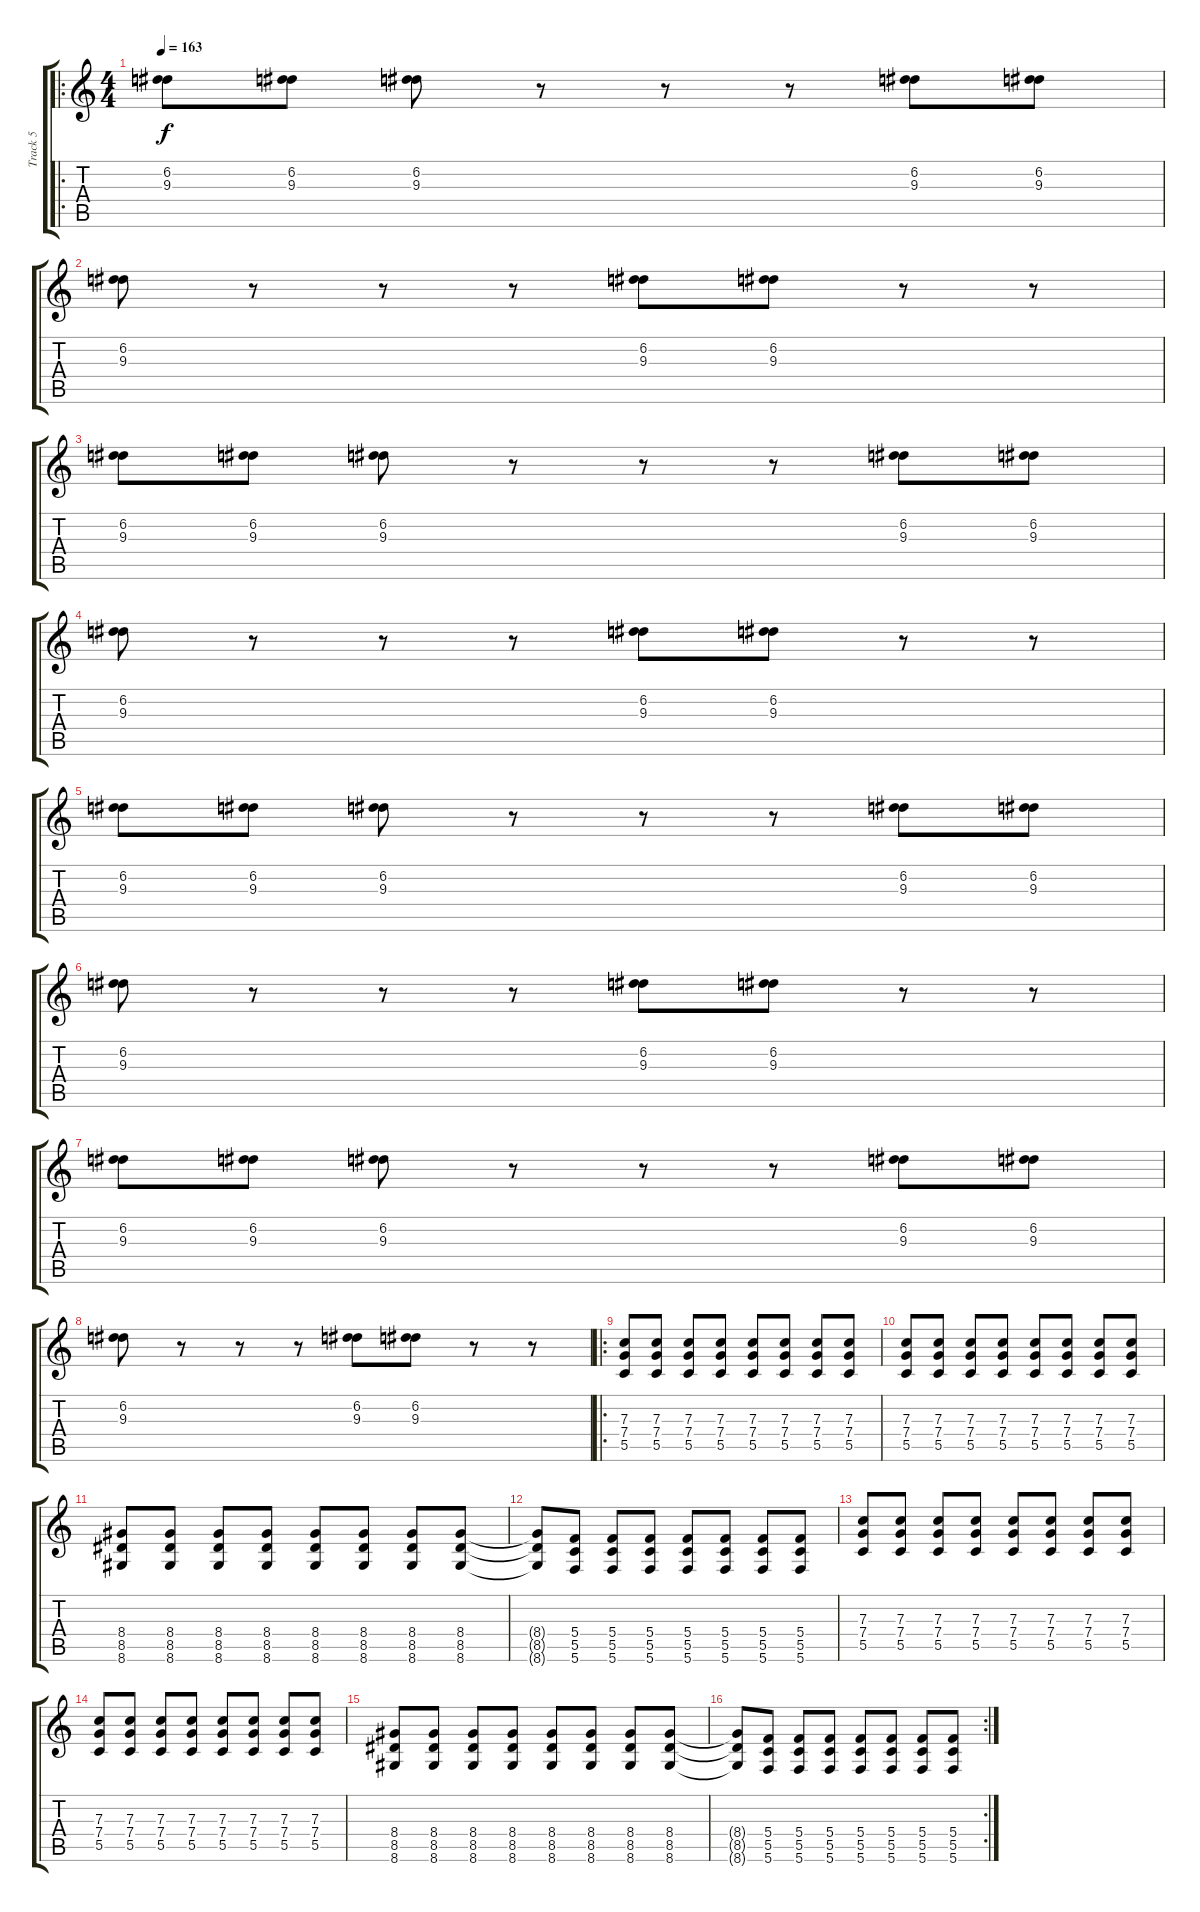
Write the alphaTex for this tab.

\track ("Track 5" "Track 5") {instrument distortionguitar}
\staff {score tabs}
\tuning (D4 A3 F3 C3 G2 C2) {hide}
\ro
\ts (4 4)
\tempo 163
\clef g2
\ks c
(6.2 9.3).8{dy f} (6.2 9.3).8 (6.2 9.3).8 r.8 r.8 r.8 (6.2 9.3).8 (6.2 9.3).8 |
(6.2 9.3).8 r.8 r.8 r.8 (6.2 9.3).8 (6.2 9.3).8 r.8 r.8 |
(6.2 9.3).8 (6.2 9.3).8 (6.2 9.3).8 r.8 r.8 r.8 (6.2 9.3).8 (6.2 9.3).8 |
(6.2 9.3).8 r.8 r.8 r.8 (6.2 9.3).8 (6.2 9.3).8 r.8 r.8 |
(6.2 9.3).8 (6.2 9.3).8 (6.2 9.3).8 r.8 r.8 r.8 (6.2 9.3).8 (6.2 9.3).8 |
(6.2 9.3).8 r.8 r.8 r.8 (6.2 9.3).8 (6.2 9.3).8 r.8 r.8 |
(6.2 9.3).8 (6.2 9.3).8 (6.2 9.3).8 r.8 r.8 r.8 (6.2 9.3).8 (6.2 9.3).8 |
(6.2 9.3).8 r.8 r.8 r.8 (6.2 9.3).8 (6.2 9.3).8 r.8 r.8 |
\ro
(7.3 7.4 5.5).8 (7.3 7.4 5.5).8 (7.3 7.4 5.5).8 (7.3 7.4 5.5).8 (7.3 7.4 5.5).8 (7.3 7.4 5.5).8 (7.3 7.4 5.5).8 (7.3 7.4 5.5).8 |
(7.3 7.4 5.5).8 (7.3 7.4 5.5).8 (7.3 7.4 5.5).8 (7.3 7.4 5.5).8 (7.3 7.4 5.5).8 (7.3 7.4 5.5).8 (7.3 7.4 5.5).8 (7.3 7.4 5.5).8 |
(8.4 8.5 8.6).8 (8.4 8.5 8.6).8 (8.4 8.5 8.6).8 (8.4 8.5 8.6).8 (8.4 8.5 8.6).8 (8.4 8.5 8.6).8 (8.4 8.5 8.6).8 (8.4 8.5 8.6).8 |
(8.4{t} 8.5{t} 8.6{t}).8 (5.4 5.5 5.6).8 (5.4 5.5 5.6).8 (5.4 5.5 5.6).8 (5.4 5.5 5.6).8 (5.4 5.5 5.6).8 (5.4 5.5 5.6).8 (5.4 5.5 5.6).8 |
(7.3 7.4 5.5).8 (7.3 7.4 5.5).8 (7.3 7.4 5.5).8 (7.3 7.4 5.5).8 (7.3 7.4 5.5).8 (7.3 7.4 5.5).8 (7.3 7.4 5.5).8 (7.3 7.4 5.5).8 |
(7.3 7.4 5.5).8 (7.3 7.4 5.5).8 (7.3 7.4 5.5).8 (7.3 7.4 5.5).8 (7.3 7.4 5.5).8 (7.3 7.4 5.5).8 (7.3 7.4 5.5).8 (7.3 7.4 5.5).8 |
(8.4 8.5 8.6).8 (8.4 8.5 8.6).8 (8.4 8.5 8.6).8 (8.4 8.5 8.6).8 (8.4 8.5 8.6).8 (8.4 8.5 8.6).8 (8.4 8.5 8.6).8 (8.4 8.5 8.6).8 |
\rc 2
(8.4{t} 8.5{t} 8.6{t}).8 (5.4 5.5 5.6).8 (5.4 5.5 5.6).8 (5.4 5.5 5.6).8 (5.4 5.5 5.6).8 (5.4 5.5 5.6).8 (5.4 5.5 5.6).8 (5.4 5.5 5.6).8
